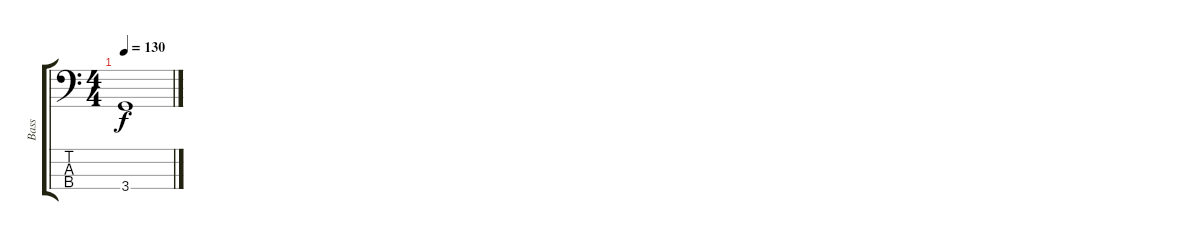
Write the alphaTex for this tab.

\track ("Bass" "Bass") {instrument electricbassfinger}
\staff {score tabs}
\tuning (G2 D2 A1 E1) {hide}
\ts (4 4)
\tempo 130
\clef f4
\ks c
3.4.1{dy f}
